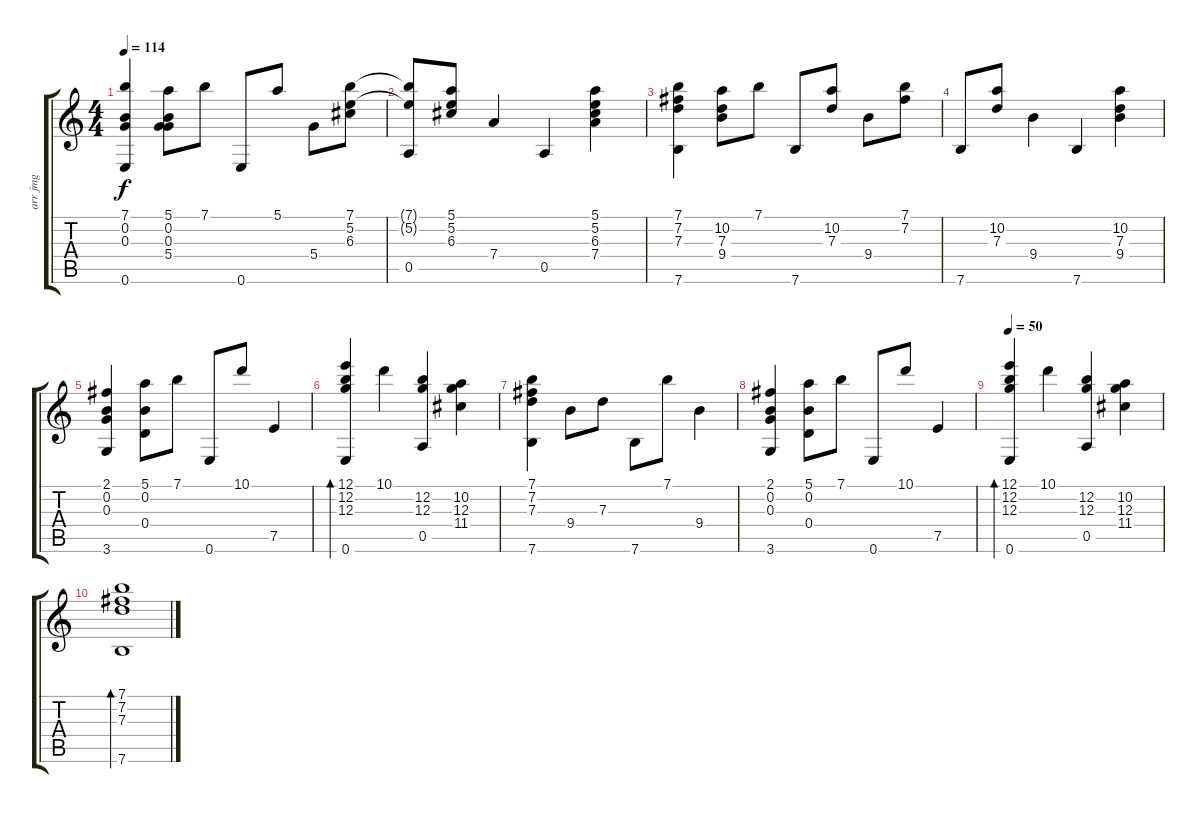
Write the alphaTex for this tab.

\track ("arr jmg" "arr jmg") {instrument acousticguitarnylon}
\staff {score tabs}
\tuning (E4 B3 G3 D3 A2 E2) {hide}
\ts (4 4)
\tempo 114
\clef g2
\ks c
(7.1 0.2 0.3 0.6).4{dy f} (5.1 0.2 0.3 5.4).8 7.1.8 0.6.8 5.1.8 5.4.8 (7.1 5.2 6.3).8 |
(7.1{t} 5.2{t} 0.5).8 (5.1 5.2 6.3).8 7.4.4 0.5.4 (5.1 5.2 6.3 7.4).4 |
(7.1 7.2 7.3 7.6).4 (10.2 7.3 9.4).8 7.1.8 7.6.8 (10.2 7.3).8 9.4.8 (7.1 7.2).8 |
7.6.8 (10.2 7.3).8 9.4.4 7.6.4 (10.2 7.3 9.4).4 |
(2.1 0.2 0.3 3.6).4 (5.1 0.2 0.4).8 7.1.8 0.6.8 10.1.8 7.5.4 |
(12.1 12.2 12.3 0.6).4{bd 120} 10.1.4 (12.2 12.3 0.5).4 (10.2 12.3 11.4).4 |
(7.1 7.2 7.3 7.6).4 9.4.8 7.3.8 7.6.8 7.1.8 9.4.4 |
(2.1 0.2 0.3 3.6).4 (5.1 0.2 0.4).8 7.1.8 0.6.8 10.1.8 7.5.4 |
\tempo 50
(12.1 12.2 12.3 0.6).4{bd 120} 10.1.4 (12.2 12.3 0.5).4 (10.2 12.3 11.4).4 |
(7.1 7.2 7.3 7.6).1{bd 480}
